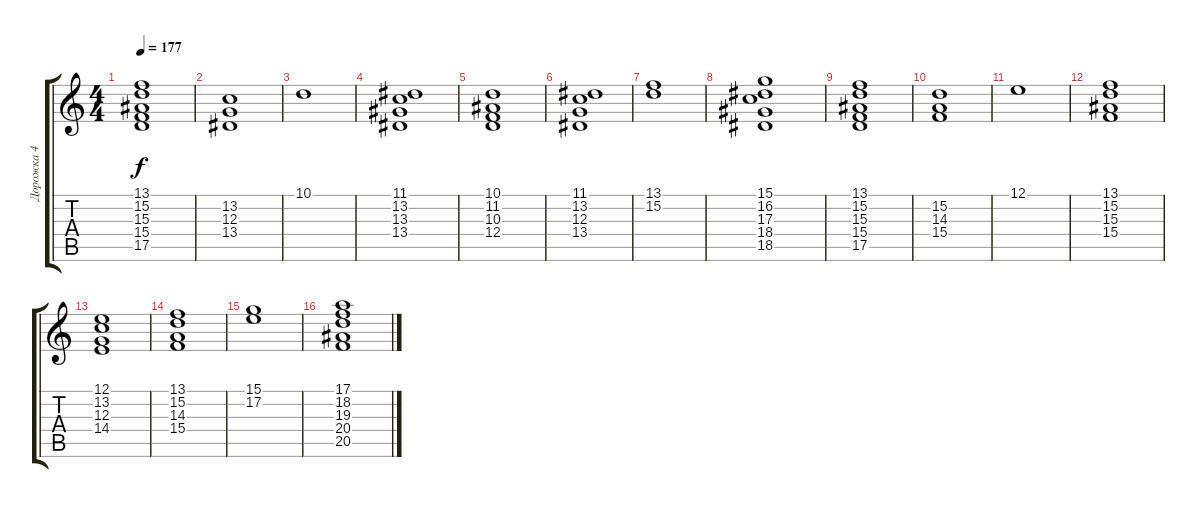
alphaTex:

\track ("Дорожка 4" "Дорожка 4") {instrument stringensemble1}
\staff {score tabs}
\tuning (E4 B3 G3 D3 A2 E2) {hide}
\ts (4 4)
\tempo 177
\clef g2
\ks c
(13.1 15.2 15.3 15.4 17.5).1{dy f} |
(13.2 12.3 13.4).1 |
10.1.1 |
(11.1 13.2 13.3 13.4).1 |
(10.1 11.2 10.3 12.4).1 |
(11.1 13.2 12.3 13.4).1 |
(13.1 15.2).1 |
(15.1 16.2 17.3 18.4 18.5).1 |
(13.1 15.2 15.3 15.4 17.5).1 |
(15.2 14.3 15.4).1 |
12.1.1 |
(13.1 15.2 15.3 15.4).1 |
(12.1 13.2 12.3 14.4).1 |
(13.1 15.2 14.3 15.4).1 |
(15.1 17.2).1 |
(17.1 18.2 19.3 20.4 20.5).1
